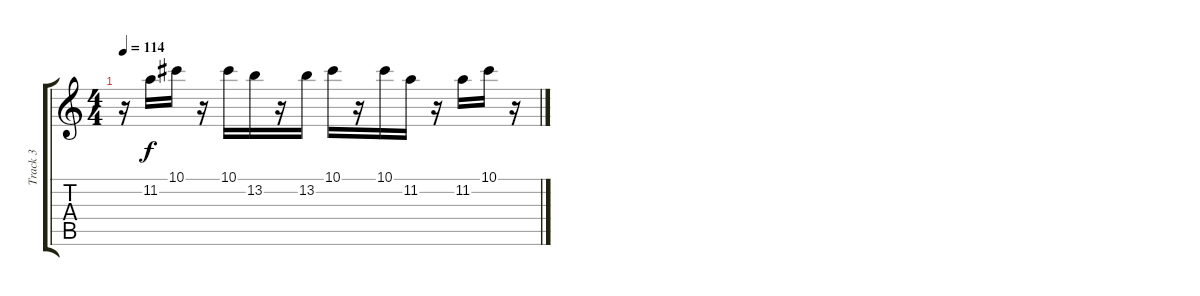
\track ("Track 3" "Track 3") {instrument overdrivenguitar}
\staff {score tabs}
\tuning (Eb4 Bb3 Gb3 Db3 Ab2 Eb2) {hide}
\ts (4 4)
\tempo 114
\clef g2
\ks c
r.16{dy f} 11.2.16 10.1.16 r.16 10.1.16 13.2.16 r.16 13.2.16 10.1.16 r.16 10.1.16 11.2.16 r.16 11.2.16 10.1.16 r.16
